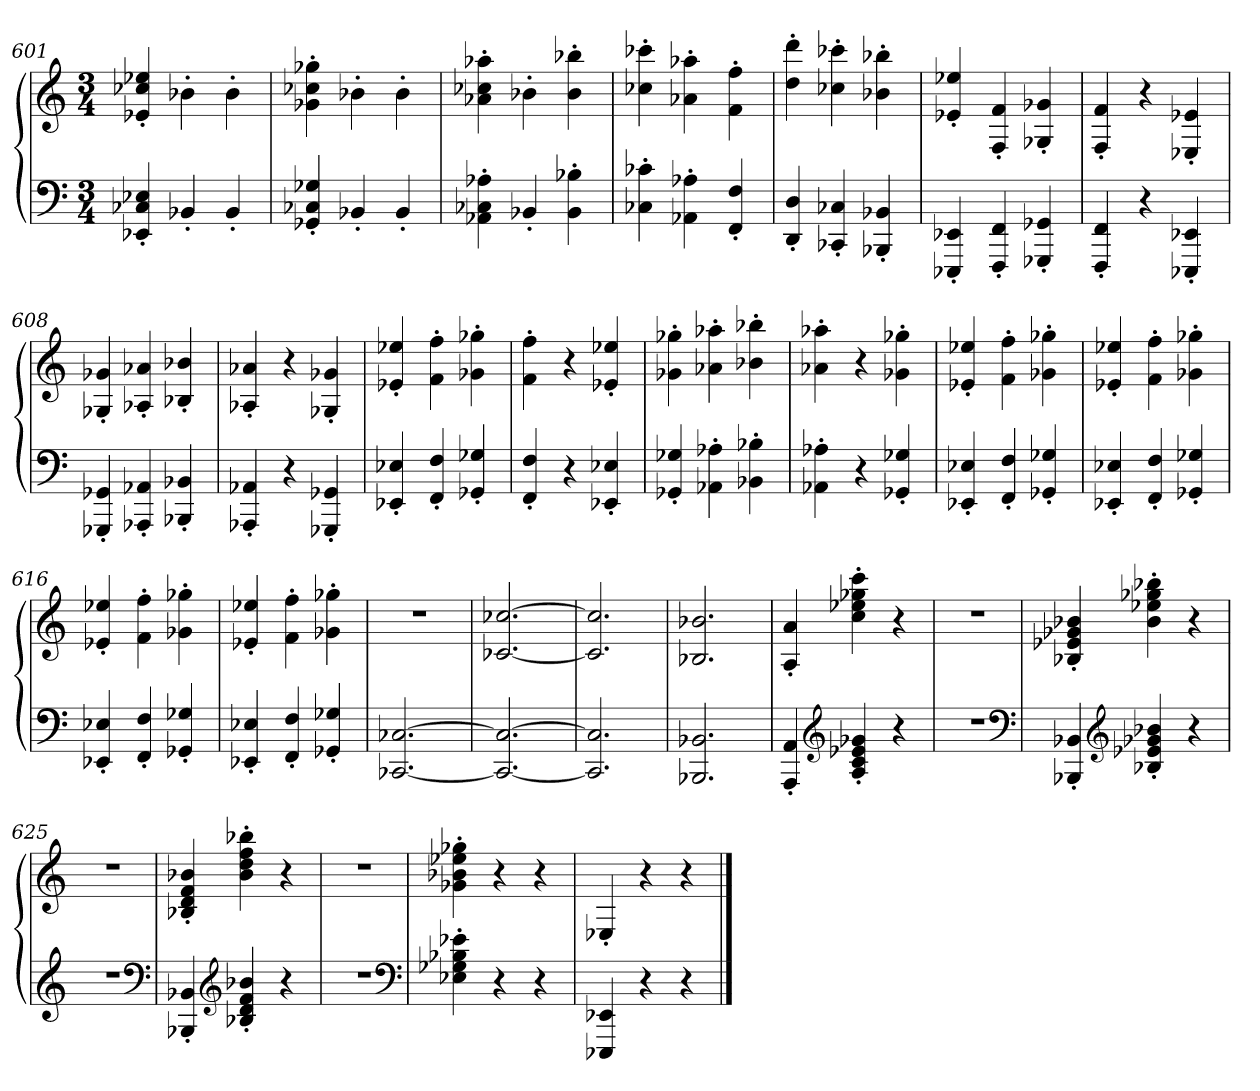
**kern	**kern
*part1	*part1
*staff2	*staff1
*clefF4	*clefG2
*k[]	*k[]
*M3/4	*M3/4
=601	=601
4EE-X'/ 4C-X'/ 4E-X'/	4e-X'/ 4cc-X'/ 4ee-X'/
4BB-X'/	4b-X'\
4BB-'/	4b-'\
=602	=602
4GG-X'/ 4C-X'/ 4G-X'/	4g-X'\ 4cc-X'\ 4gg-X'\
4BB-X'/	4b-X'\
4BB-'/	4b-'\
=603	=603
4AA-X'\ 4C-X'\ 4A-X'\	4a-X'\ 4cc-X'\ 4aa-X'\
4BB-X'/	4b-X'\
4BB-'\ 4B-X'\	4b-'\ 4bb-X'\
=604	=604
4C-X'\ 4c-X'\	4cc-X'\ 4ccc-X'\
4AA-X'\ 4A-X'\	4a-X'\ 4aa-X'\
4FF'/ 4F'/	4f'\ 4ff'\
=605	=605
4DD'/ 4D'/	4dd'\ 4ddd'\
4CC-X'/ 4C-X'/	4cc-X'\ 4ccc-X'\
4BBB-X'/ 4BB-X'/	4b-X'\ 4bb-X'\
=606	=606
4EEE-X'/ 4EE-X'/	4e-X'/ 4ee-X'/
4FFF'/ 4FF'/	4F'/ 4f'/
4GGG-X'/ 4GG-X'/	4G-X'/ 4g-X'/
=607	=607
4FFF'/ 4FF'/	4F'/ 4f'/
4r	4r
4EEE-X'/ 4EE-X'/	4E-X'/ 4e-X'/
=608	=608
4GGG-X'/ 4GG-X'/	4G-X'/ 4g-X'/
4AAA-X'/ 4AA-X'/	4A-X'/ 4a-X'/
4BBB-X'/ 4BB-X'/	4B-X'/ 4b-X'/
=609	=609
4AAA-X'/ 4AA-X'/	4A-X'/ 4a-X'/
4r	4r
4GGG-X'/ 4GG-X'/	4G-X'/ 4g-X'/
=610	=610
4EE-X'/ 4E-X'/	4e-X'/ 4ee-X'/
4FF'/ 4F'/	4f'\ 4ff'\
4GG-X'/ 4G-X'/	4g-X'\ 4gg-X'\
=611	=611
4FF'/ 4F'/	4f'\ 4ff'\
4r	4r
4EE-X'/ 4E-X'/	4e-X'/ 4ee-X'/
=612	=612
4GG-X'/ 4G-X'/	4g-X'\ 4gg-X'\
4AA-X'\ 4A-X'\	4a-X'\ 4aa-X'\
4BB-X'\ 4B-X'\	4b-X'\ 4bb-X'\
=613	=613
4AA-X'\ 4A-X'\	4a-X'\ 4aa-X'\
4r	4r
4GG-X'/ 4G-X'/	4g-X'\ 4gg-X'\
=614	=614
4EE-X'/ 4E-X'/	4e-X'/ 4ee-X'/
4FF'/ 4F'/	4f'\ 4ff'\
4GG-X'/ 4G-X'/	4g-X'\ 4gg-X'\
=615	=615
4EE-X'/ 4E-X'/	4e-X'/ 4ee-X'/
4FF'/ 4F'/	4f'\ 4ff'\
4GG-X'/ 4G-X'/	4g-X'\ 4gg-X'\
=616	=616
4EE-X'/ 4E-X'/	4e-X'/ 4ee-X'/
4FF'/ 4F'/	4f'\ 4ff'\
4GG-X'/ 4G-X'/	4g-X'\ 4gg-X'\
=617	=617
4EE-X'/ 4E-X'/	4e-X'/ 4ee-X'/
4FF'/ 4F'/	4f'\ 4ff'\
4GG-X'/ 4G-X'/	4g-X'\ 4gg-X'\
=618	=618
[2.CC-X/ [2.C-X/	2.r
=619	=619
2.CC-_/ 2.C-_/	[2.c-X/ [2.cc-X/
=620	=620
2.CC-]/ 2.C-]/	2.c-]/ 2.cc-]/
=621	=621
2.BBB-X/ 2.BB-X/	2.B-X/ 2.b-X/
=622	=622
4AAA'/ 4AA'/	4A'/ 4a'/
*clefG2	*
4A'/ 4c'/ 4e-X'/ 4g-X'/	4cc'\ 4ee-X'\ 4gg-X'\ 4ccc'\
4r	4r
=623	=623
2.r	2.r
*clefF4	*
=624	=624
4BBB-X'/ 4BB-X'/	4B-X'/ 4e-X'/ 4g-X'/ 4b-X'/
*clefG2	*
4B-X'/ 4e-X'/ 4g-X'/ 4b-X'/	4b-'\ 4ee-X'\ 4gg-X'\ 4bb-X'\
4r	4r
=625	=625
2.r	2.r
*clefF4	*
=626	=626
4BBB-X'/ 4BB-X'/	4B-X'/ 4d'/ 4f'/ 4b-X'/
*clefG2	*
4B-X'/ 4d'/ 4f'/ 4b-X'/	4b-'\ 4dd'\ 4ff'\ 4bb-X'\
4r	4r
=627	=627
2.r	2.r
*clefF4	*
=628	=628
4E-X'\ 4G-X'\ 4B-X'\ 4e-X'\	4g-X'\ 4b-X'\ 4ee-X'\ 4gg-X'\
4r	4r
4r	4r
=629	=629
4EEE-X/ 4EE-X/	4E-X'/
4r	4r
4r	4r
==	==
*-	*-
